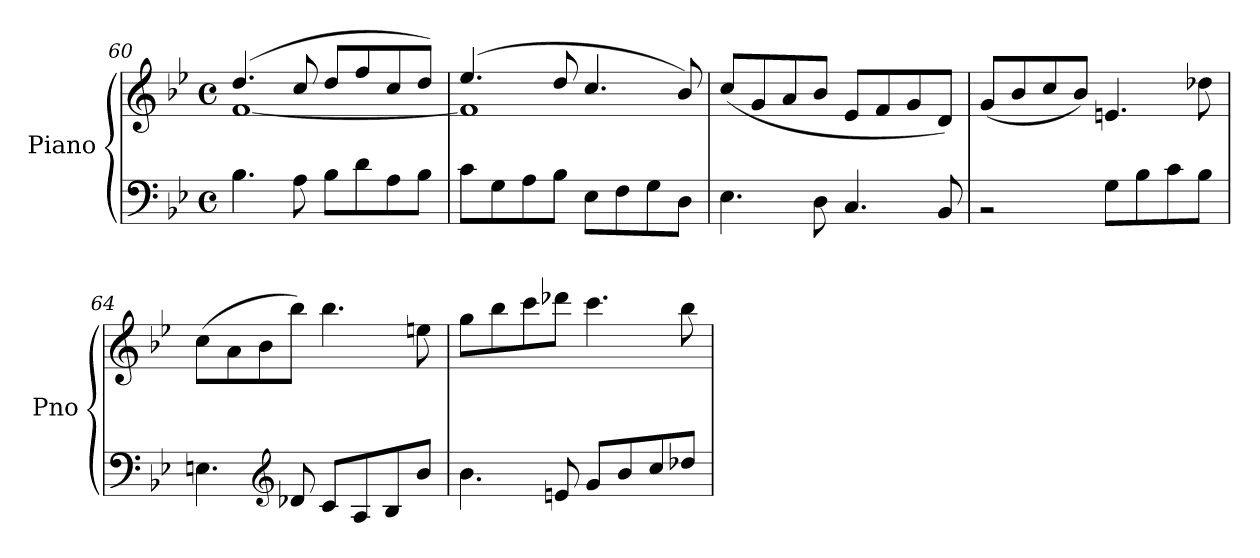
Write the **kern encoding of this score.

**kern	**kern	**dynam
*part1	*part1	*part1
*staff2	*staff1	*staff1/2
*I"Piano	*	*
*I'Pno	*	*
*clefF4	*clefG2	*
*k[b-e-]	*k[b-e-]	*
*M4/4	*M4/4	*
*met(c)	*met(c)	*
=60	=60	=60
*^	*^	*
1ryy	4.B-\	(>4.dd/	[1f	.
.	8A\	8cc/	.	.
.	8B-\L	8dd/L	.	.
.	8d\	8ff/	.	.
.	8A\	8cc/	.	.
.	8B-\J	8dd/J)	.	.
=61	=61	=61	=61	=61
1ryy	8c\L	(>4.ee-/	1f]	.
.	8G\	.	.	.
.	8A\	.	.	.
.	8B-\J	8dd/	.	.
.	8E-\L	4.cc/	.	.
.	8F\	.	.	.
.	8G\	.	.	.
.	8D\J	8b-/)	.	.
*	*	*v	*v	*
=62	=62	=62	=62
1ryy	4.E-\	(<8cc/L	.
.	.	8g/	.
.	.	8a/	.
.	8D\	8b-/J	.
.	4.C/	8e-/L	.
.	.	8f/	.
.	.	8g/	.
.	8BB-/	8d/J)	.
!!LO:LB:g=z
=63	=63	=63	=63
!	!	!	!LO:DY:b
1ryy	2r	(<8g/L	other-dynamics
.	.	8b-/	.
.	.	8cc/	.
.	.	8b-/J)	.
.	8G\L	4.en/	.
.	8B-\	.	.
.	8c\	.	.
.	8B-\J	8dd-X\	.
!!LO:LB:g=z
=64	=64	=64	=64
1ryy	4.En\	(>8cc\L	.
.	.	8a\	.
.	.	8b-\	.
*clefG2	*	*	*
.	8d-X/	8bb-\J)	.
.	8c/L	4.bb-\	.
.	8A/	.	.
.	8B-/	.	.
.	8b-/J	8een\	.
=65	=65	=65	=65
1ryy	4.b-\	8gg\L	.
.	.	8bb-\	.
.	.	8ccc\	.
.	8en/	8ddd-X\J	.
.	8g/L	4.ccc\	.
.	8b-/	.	.
.	8cc/	.	.
.	8dd-X/J	8bb-\	.
*v	*v	*	*
=	=	=
*-	*-	*-
